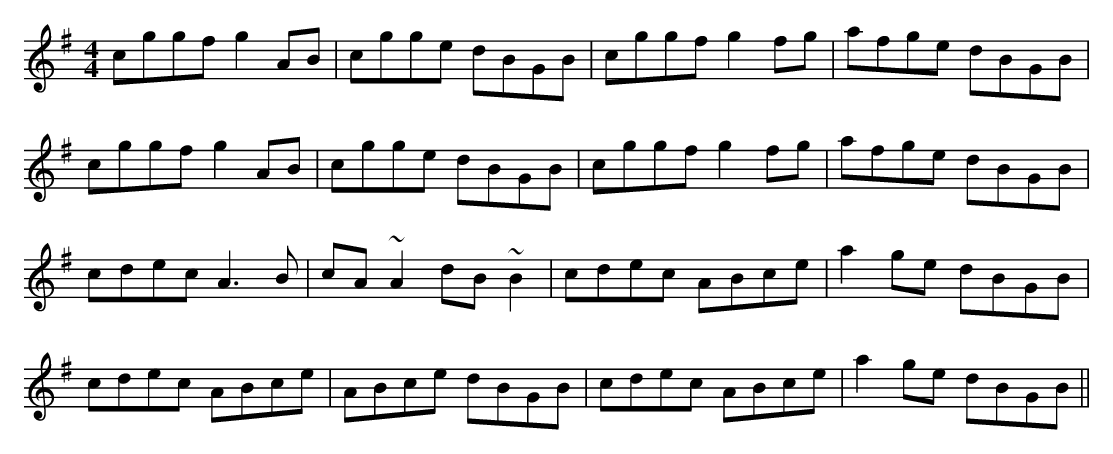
X:1
M:4/4
K:Ador
cggf g2AB|cgge dBGB|cggf g2fg|afge dBGB|
cggf g2AB|cgge dBGB|cggf g2fg|afge dBGB|
cdec A3B|cA~A2 dB~B2|cdec ABce|a2ge dBGB|
cdec ABce|ABce dBGB|cdec ABce|a2ge dBGB||
